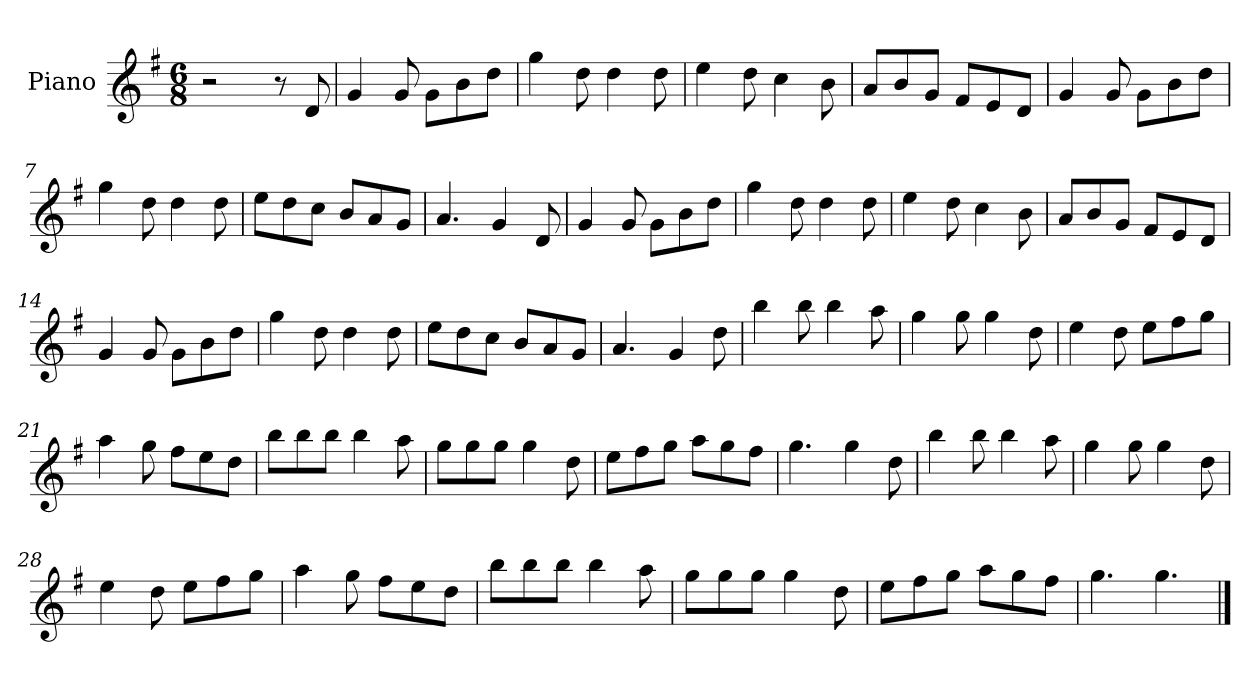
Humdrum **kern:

**kern
*part1
*staff1
*I"Piano
*I'Pno
*clefG2
*k[f#]
*M6/8
=1
2r
8r
8d/
=2
4g/
8g/
8g\L
8b\
8dd\J
=3
4gg\
8dd\
4dd\
8dd\
=4
4ee\
8dd\
4cc\
8b\
=5
8a/L
8b/
8g/J
8f#/L
8e/
8d/J
=6
4g/
8g/
8g\L
8b\
8dd\J
=7
4gg\
8dd\
4dd\
8dd\
=8
8ee\L
8dd\
8cc\J
8b/L
8a/
8g/J
=9
4.a/
4g/
8d/
=10
4g/
8g/
8g\L
8b\
8dd\J
=11
4gg\
8dd\
4dd\
8dd\
=12
4ee\
8dd\
4cc\
8b\
=13
8a/L
8b/
8g/J
8f#/L
8e/
8d/J
=14
4g/
8g/
8g\L
8b\
8dd\J
=15
4gg\
8dd\
4dd\
8dd\
=16
8ee\L
8dd\
8cc\J
8b/L
8a/
8g/J
=17
4.a/
4g/
8dd\
=18
4bb\
8bb\
4bb\
8aa\
=19
4gg\
8gg\
4gg\
8dd\
=20
4ee\
8dd\
8ee\L
8ff#\
8gg\J
=21
4aa\
8gg\
8ff#\L
8ee\
8dd\J
=22
8bb\L
8bb\
8bb\J
4bb\
8aa\
=23
8gg\L
8gg\
8gg\J
4gg\
8dd\
=24
8ee\L
8ff#\
8gg\J
8aa\L
8gg\
8ff#\J
=25
4.gg\
4gg\
8dd\
=26
4bb\
8bb\
4bb\
8aa\
=27
4gg\
8gg\
4gg\
8dd\
=28
4ee\
8dd\
8ee\L
8ff#\
8gg\J
=29
4aa\
8gg\
8ff#\L
8ee\
8dd\J
=30
8bb\L
8bb\
8bb\J
4bb\
8aa\
=31
8gg\L
8gg\
8gg\J
4gg\
8dd\
=32
8ee\L
8ff#\
8gg\J
8aa\L
8gg\
8ff#\J
=33
4.gg\
4.gg\
==
*-
